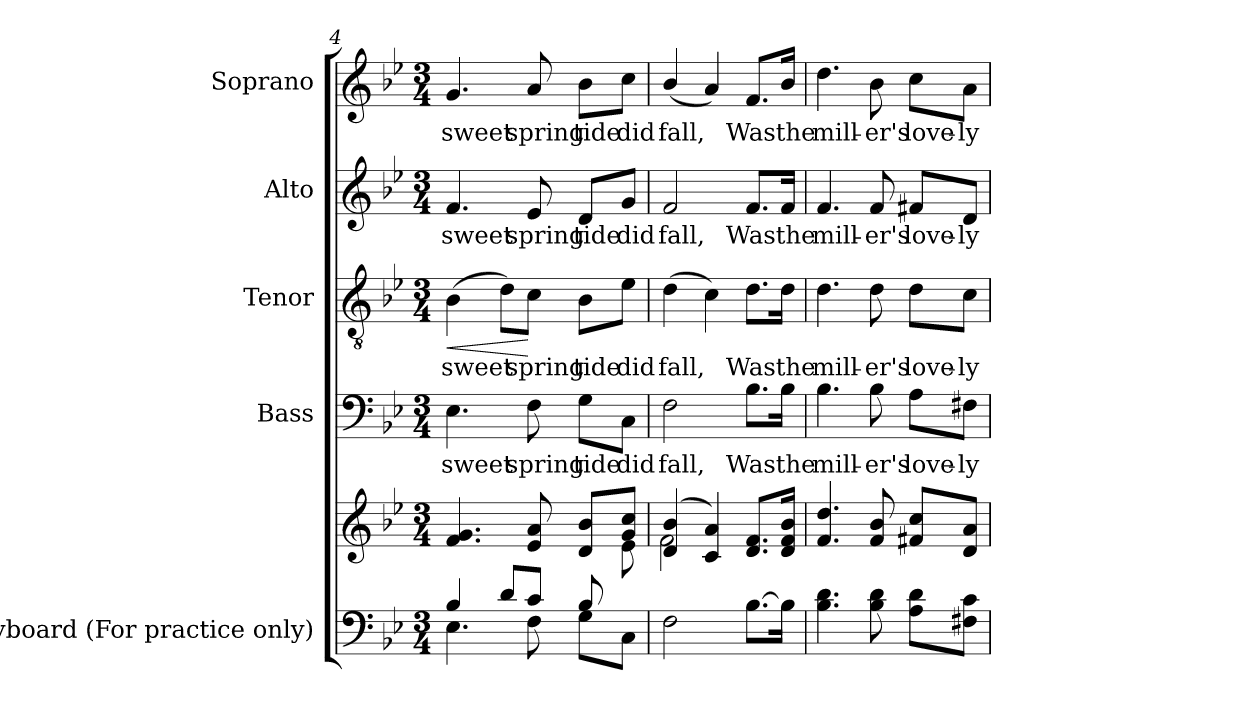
**kern	**kern	**kern	**text	**kern	**text	**dynam	**kern	**text	**kern	**text
*part5	*part5	*part4	*part4	*part3	*part3	*part3	*part2	*part2	*part1	*part1
*staff6	*staff5	*staff4	*staff4	*staff3	*staff3	*staff3	*staff2	*staff2	*staff1	*staff1
*I"Keyboard (For practice only)	*	*I"Bass	*	*I"Tenor	*	*	*I"Alto	*	*I"Soprano	*
*I'Kbd.	*	*I'B.	*	*I'T.	*	*	*I'A.	*	*I'S.	*
*clefF4	*clefG2	*clefF4	*	*clefGv2	*	*	*clefG2	*	*clefG2	*
*	*	*	*	*ITrd7c12	*	*	*	*	*	*
*k[b-e-]	*k[b-e-]	*k[b-e-]	*	*k[b-e-]	*	*	*k[b-e-]	*	*k[b-e-]	*
*B-:	*B-:	*B-:	*	*B-:	*	*	*B-:	*	*B-:	*
*M3/4	*M3/4	*M3/4	*	*M3/4	*	*	*M3/4	*	*M3/4	*
=4	=4	=4	=4	=4	=4	=4	=4	=4	=4	=4
*^	*^	*	*	*	*	*	*	*	*	*
!	!	!	!	!	!LO:LY:b:color=#000000	!	!	!	!	!	!	!
!	!	!	!	!	!	!	!LO:LY:b:color=#000000	!LO:HP:b	!	!	!	!
!	!	!	!	!	!	!	!	!	!	!LO:LY:b:color=#000000	!	!
!	!	!	!	!	!	!	!	!	!	!	!	!LO:LY:b:color=#000000
4B-i/	4.E-i\	4.fi/ 4.gi	8ryy	4.E-i\	sweet	(4BB-i\	sweet	<	4.fi/	sweet	4.gi/	sweet
*	*	*v	*v	*	*	*	*	*	*	*	*	*
8di/L	.	.	.	.	8Di\L)	.	.	.	.	.	.
!	!	!	!	!LO:LY:b:color=#000000	!	!	!	!	!	!	!
!	!	!	!	!	!	!LO:LY:b:color=#000000	!	!	!	!	!
!	!	!	!	!	!	!	!	!	!LO:LY:b:color=#000000	!	!
!	!	!	!	!	!	!	!	!	!	!	!LO:LY:b:color=#000000
8ci/J	8Fi\	8e-i/ 8ai	8Fi\	spring	8Ci\J	spring	[	8e-i/	spring	8ai/	spring
!	!	!	!	!LO:LY:b:color=#000000	!	!	!	!	!	!	!
!	!	!	!	!	!	!LO:LY:b:color=#000000	!	!	!	!	!
!	!	!	!	!	!	!	!	!	!LO:LY:b:color=#000000	!	!
!	!	!	!	!	!	!	!	!	!	!	!LO:LY:b:color=#000000
8B-i/	8Gi\L	8di/ 8b-iL	8Gi\L	tide	8BB-i\L	tide	.	8di/L	tide	8b-i\L	tide
*	*	*^	*	*	*	*	*	*	*	*	*
!	!	!	!	!	!LO:LY:b:color=#000000	!	!	!	!	!	!	!
!	!	!	!	!	!	!	!LO:LY:b:color=#000000	!	!	!	!	!
!	!	!	!	!	!	!	!	!	!	!LO:LY:b:color=#000000	!	!
!	!	!	!	!	!	!	!	!	!	!	!	!LO:LY:b:color=#000000
8ryy	8Ci\J	8gi/ 8cciJ	8e-i\	8Ci\J	did	8E-i\J	did	.	8gi/J	did	8cci\J	did
*v	*v	*	*	*	*	*	*	*	*	*	*	*
=5	=5	=5	=5	=5	=5	=5	=5	=5	=5	=5	=5
*^	*	*	*	*	*	*	*	*	*	*	*
!	!	!	!	!	!LO:LY:b:color=#000000	!	!	!	!	!	!	!
*v	*v	*	*	*	*	*	*	*	*	*	*	*
*^	*	*	*	*	*	*	*	*	*	*	*
!	!	!	!	!	!	!	!LO:LY:b:color=#000000	!	!	!	!	!
*v	*v	*	*	*	*	*	*	*	*	*	*	*
*^	*	*	*	*	*	*	*	*	*	*	*
!	!	!	!	!	!	!	!	!	!	!LO:LY:b:color=#000000	!	!
*v	*v	*	*	*	*	*	*	*	*	*	*	*
*^	*	*	*	*	*	*	*	*	*	*	*
!	!	!	!	!	!	!	!	!	!	!	!	!LO:LY:b:color=#000000
*v	*v	*	*	*	*	*	*	*	*	*	*	*
2Fi\	(4di/ 4b-i	2fi\	2Fi\	fall,	(4Di\	fall,	.	2fi/	fall,	(4b-i/	fall,
.	4ci/ 4ai)	.	.	.	4Ci\)	.	.	.	.	4ai/)	.
!	!	!	!	!LO:LY:b:color=#000000	!	!	!	!	!	!	!
!	!	!	!	!	!	!LO:LY:b:color=#000000	!	!	!	!	!
!	!	!	!	!	!	!	!	!	!LO:LY:b:color=#000000	!	!
!	!	!	!	!	!	!	!	!	!	!	!LO:LY:b:color=#000000
[8.B-i\L	8.di/ 8.fiL	4ryy	8.B-i\L	Was	8.Di\L	Was	.	8.fi/L	Was	8.fi/L	Was
!	!	!	!	!LO:LY:b:color=#000000	!	!	!	!	!	!	!
!	!	!	!	!	!	!LO:LY:b:color=#000000	!	!	!	!	!
!	!	!	!	!	!	!	!	!	!LO:LY:b:color=#000000	!	!
!	!	!	!	!	!	!	!	!	!	!	!LO:LY:b:color=#000000
16B-i\Jk]	16di/ 16fi 16b-iJk	.	16B-i\Jk	the	16Di\Jk	the	.	16fi/Jk	the	16b-i/Jk	the
*	*v	*v	*	*	*	*	*	*	*	*	*
=6	=6	=6	=6	=6	=6	=6	=6	=6	=6	=6
!	!	!	!LO:LY:b:color=#000000	!	!	!	!	!	!	!
!	!	!	!	!	!LO:LY:b:color=#000000	!	!	!	!	!
!	!	!	!	!	!	!	!	!LO:LY:b:color=#000000	!	!
!	!	!	!	!	!	!	!	!	!	!LO:LY:b:color=#000000
4.B-i\ 4.di	4.fi/ 4.ddi	4.B-i\	mill-	4.Di\	mill-	.	4.fi/	mill-	4.ddi\	mill-
!	!	!	!LO:LY:b:color=#000000	!	!	!	!	!	!	!
!	!	!	!	!	!LO:LY:b:color=#000000	!	!	!	!	!
!	!	!	!	!	!	!	!	!LO:LY:b:color=#000000	!	!
!	!	!	!	!	!	!	!	!	!	!LO:LY:b:color=#000000
8B-i\ 8di	8fi/ 8b-i	8B-i\	-er's	8Di\	-er's	.	8fi/	-er's	8b-i\	-er's
!	!	!	!LO:LY:b:color=#000000	!	!	!	!	!	!	!
!	!	!	!	!	!LO:LY:b:color=#000000	!	!	!	!	!
!	!	!	!	!	!	!	!	!LO:LY:b:color=#000000	!	!
!	!	!	!	!	!	!	!	!	!	!LO:LY:b:color=#000000
8Ai\ 8diL	8f#Xi/ 8cciL	8Ai\L	love-	8Di\L	love-	.	8f#Xi/L	love-	8cci\L	love-
!	!	!	!LO:LY:b:color=#000000	!	!	!	!	!	!	!
!	!	!	!	!	!LO:LY:b:color=#000000	!	!	!	!	!
!	!	!	!	!	!	!	!	!LO:LY:b:color=#000000	!	!
!	!	!	!	!	!	!	!	!	!	!LO:LY:b:color=#000000
8F#Xi\ 8ciJ	8di/ 8aiJ	8F#Xi\J	-ly	8Ci\J	-ly	.	8di/J	-ly	8ai\J	-ly
=	=	=	=	=	=	=	=	=	=	=
*-	*-	*-	*-	*-	*-	*-	*-	*-	*-	*-
